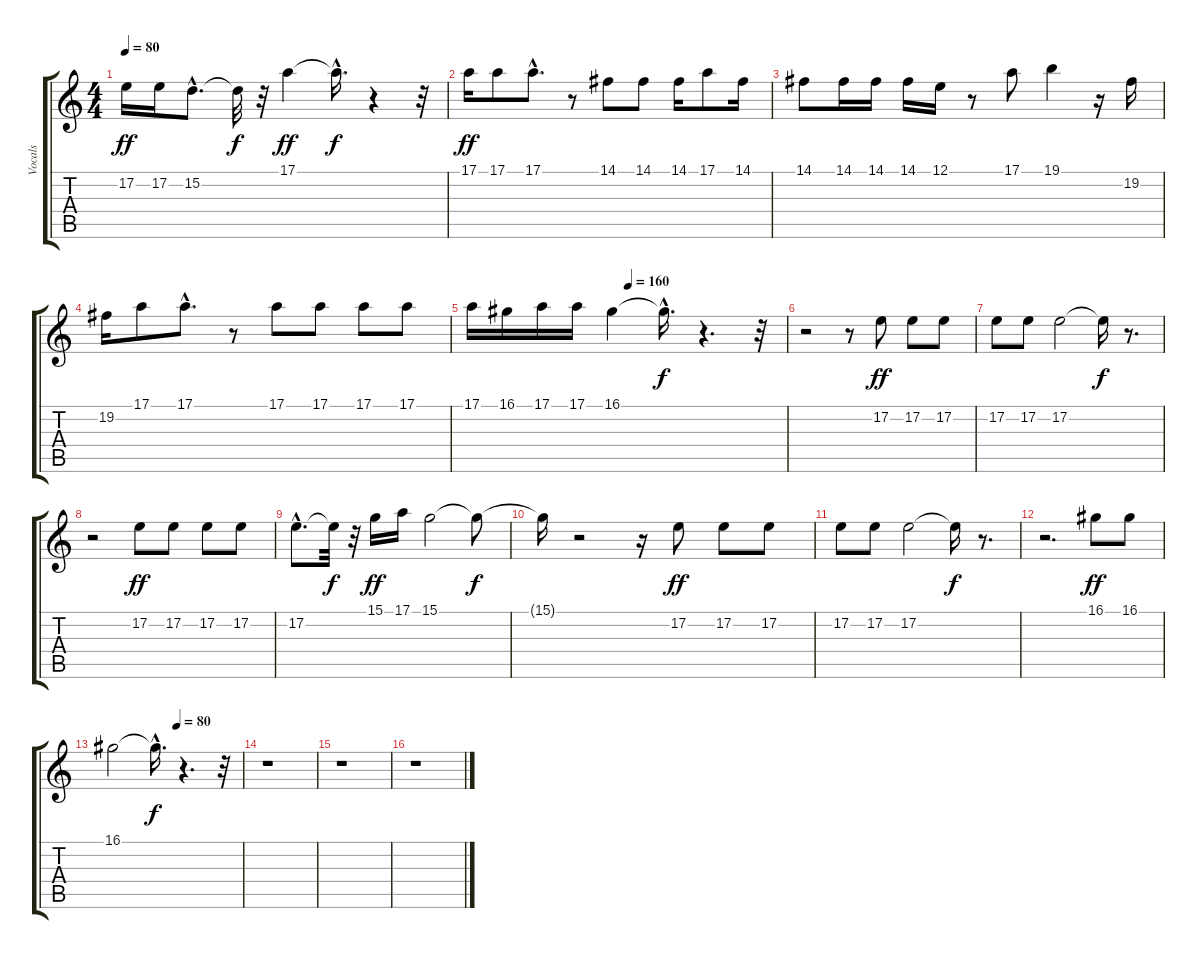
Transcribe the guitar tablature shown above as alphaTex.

\track ("Vocals" "Vocals") {instrument lead2sawtooth}
\staff {score tabs}
\tuning (E4 B3 G3 D3 A2 E2) {hide}
\ts (4 4)
\tempo 80
\clef g2
\ks c
17.2.16{dy ff} 17.2.16 15.2{hac}.8{d} 15.2{t}.32{dy f} r.32 17.1.4{dy ff} 17.1{hac t}.16{d dy f} r.4 r.32 |
17.1.16{dy ff} 17.1.8 17.1{hac}.8{d} r.8 14.1.8 14.1.8 14.1.16 17.1.8 14.1.16 |
14.1.8 14.1.16 14.1.16 14.1.16 12.1.16 r.8 17.1.8 19.1.4 r.16 19.2.16 |
19.2.16 17.1.8 17.1{hac}.8{d} r.8 17.1.8 17.1.8 17.1.8 17.1.8 |
\tempo (160 0.5)
17.1.16 16.1.16 17.1.16 17.1.16 16.1.4 16.1{hac t}.16{d dy f} r.4{d} r.32 |
r.2 r.8 17.2.8{dy ff} 17.2.8 17.2.8 |
17.2.8 17.2.8 17.2.2 17.2{t}.16{dy f} r.8{d} |
r.2 17.2.8{dy ff} 17.2.8 17.2.8 17.2.8 |
17.2{hac}.8{d} 17.2{t}.32{dy f} r.32 15.1.16{dy ff} 17.1.16 15.1.2 15.1{t}.8{dy f} |
15.1{t}.16 r.2 r.16 17.2.8{dy ff} 17.2.8 17.2.8 |
17.2.8 17.2.8 17.2.2 17.2{t}.16{dy f} r.8{d} |
r.2{d} 16.1.8{dy ff} 16.1.8 |
\tempo (80 0.5)
16.1.2 16.1{hac t}.16{d dy f} r.4{d} r.32 |
r.1 |
r.1 |
r.1
